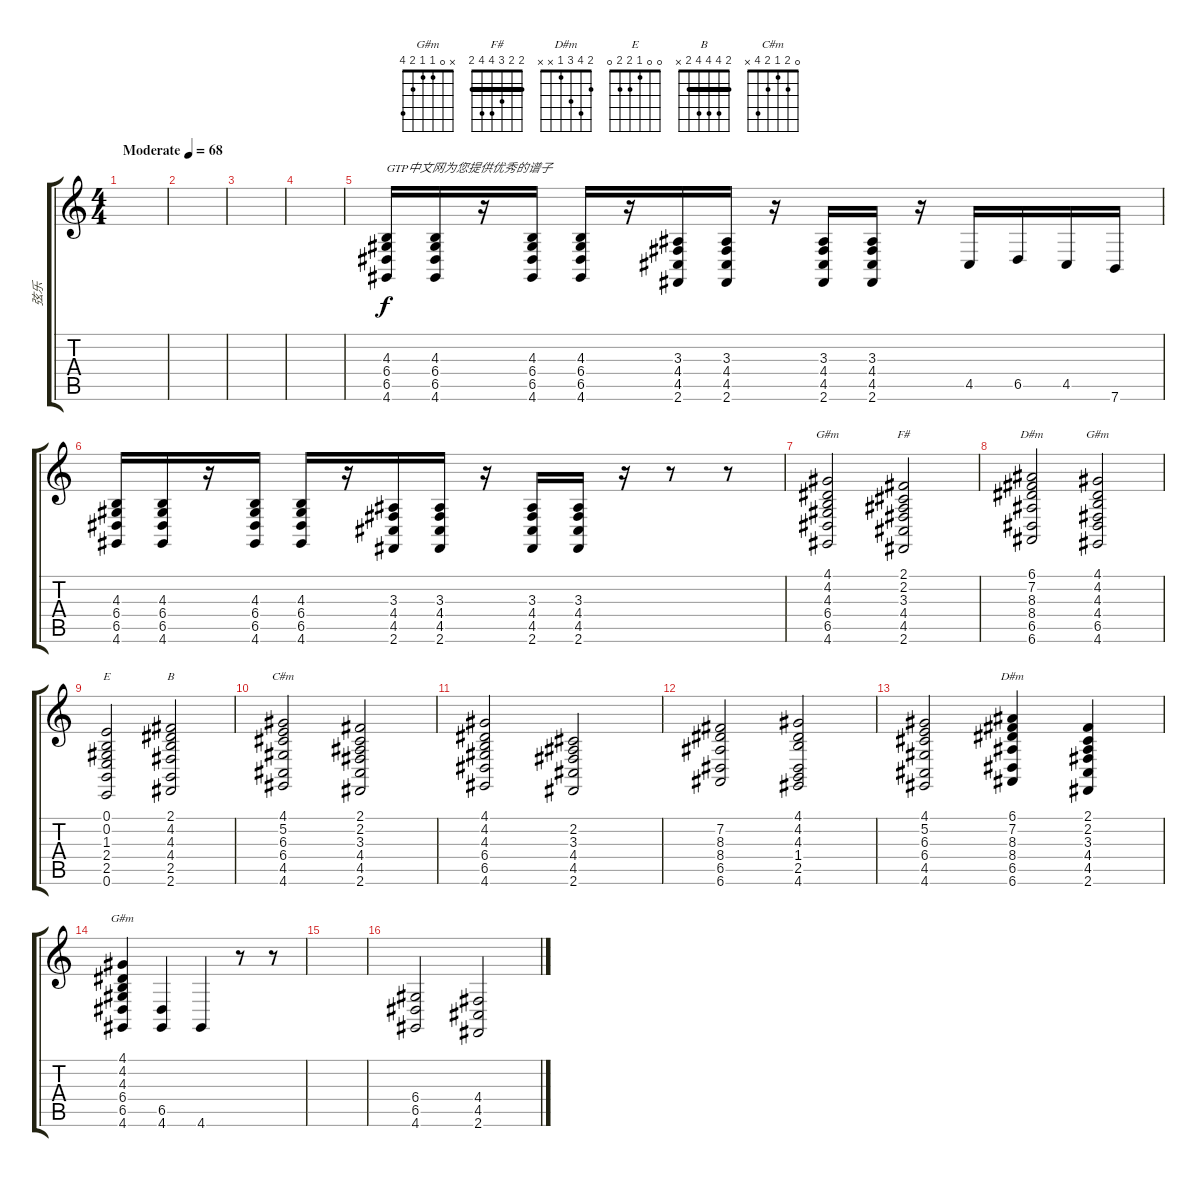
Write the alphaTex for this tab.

\track ("弦乐" "弦乐") {instrument synthstrings1}
\staff {score tabs}
\tuning (E4 B3 G3 D3 A2 E2) {hide}
\chord ("G#m" 4 4 4 6 6 4) {firstfret 4 barre 4}
\chord ("F#" 2 2 3 4 4 2) {barre 2}
\chord ("D#m" 6 7 8 8 6 x) {firstfret 6 barre 6}
\chord ("G#m" 4 4 4 1 2 4) {barre 4}
\chord ("E" 0 0 1 2 2 0)
\chord ("B" 2 4 4 4 2 x) {barre 2}
\chord ("C#m" 0 2 1 2 4 x)
\chord ("D#m" 2 4 3 1 x x)
\chord ("G#m" x 0 1 1 2 4)
\ts (4 4)
\tempo (68 "Moderate")
\clef g2
\ks c
|
|
|
|
(4.3 6.4 6.5 4.6).16{txt "GTP中文网为您提供优秀的谱子"} (4.3 6.4 6.5 4.6).16 r.16 (4.3 6.4 6.5 4.6).16 (4.3 6.4 6.5 4.6).16 r.16 (3.3 4.4 4.5 2.6).16 (3.3 4.4 4.5 2.6).16 r.16 (3.3 4.4 4.5 2.6).16 (3.3 4.4 4.5 2.6).16 r.16 4.5.16 6.5.16 4.5.16 7.6.16 |
(4.3 6.4 6.5 4.6).16 (4.3 6.4 6.5 4.6).16 r.16 (4.3 6.4 6.5 4.6).16 (4.3 6.4 6.5 4.6).16 r.16 (3.3 4.4 4.5 2.6).16 (3.3 4.4 4.5 2.6).16 r.16 (3.3 4.4 4.5 2.6).16 (3.3 4.4 4.5 2.6).16 r.16 r.8 r.8 |
(4.1 4.2 4.3 6.4 6.5 4.6).2{ch "G#m"} (2.1 2.2 3.3 4.4 4.5 2.6).2{ch "F#"} |
(6.1 7.2 8.3 8.4 6.5 6.6).2{ch "D#m"} (4.1 4.2 4.3 4.4 6.5 4.6).2{ch "G#m"} |
(0.1 0.2 1.3 2.4 2.5 0.6).2{ch "E"} (2.1 4.2 4.3 4.4 2.5 2.6).2{ch "B"} |
(4.1 5.2 6.3 6.4 4.5 4.6).2{ch "C#m"} (2.1 2.2 3.3 4.4 4.5 2.6).2 |
(4.1 4.2 4.3 6.4 6.5 4.6).2 (2.2 3.3 4.4 4.5 2.6).2 |
(7.2 8.3 8.4 6.5 6.6).2 (4.1 4.2 4.3 1.4 2.5 4.6).2 |
(4.1 5.2 6.3 6.4 4.5 4.6).2 (6.1 7.2 8.3 8.4 6.5 6.6).4{ch "D#m"} (2.1 2.2 3.3 4.4 4.5 2.6).4 |
(4.1 4.2 4.3 6.4 6.5 4.6).4{ch "G#m"} (6.5 4.6).4 4.6.4 r.8 r.8 |
|
(6.4 6.5 4.6).2 (4.4 4.5 2.6).2
